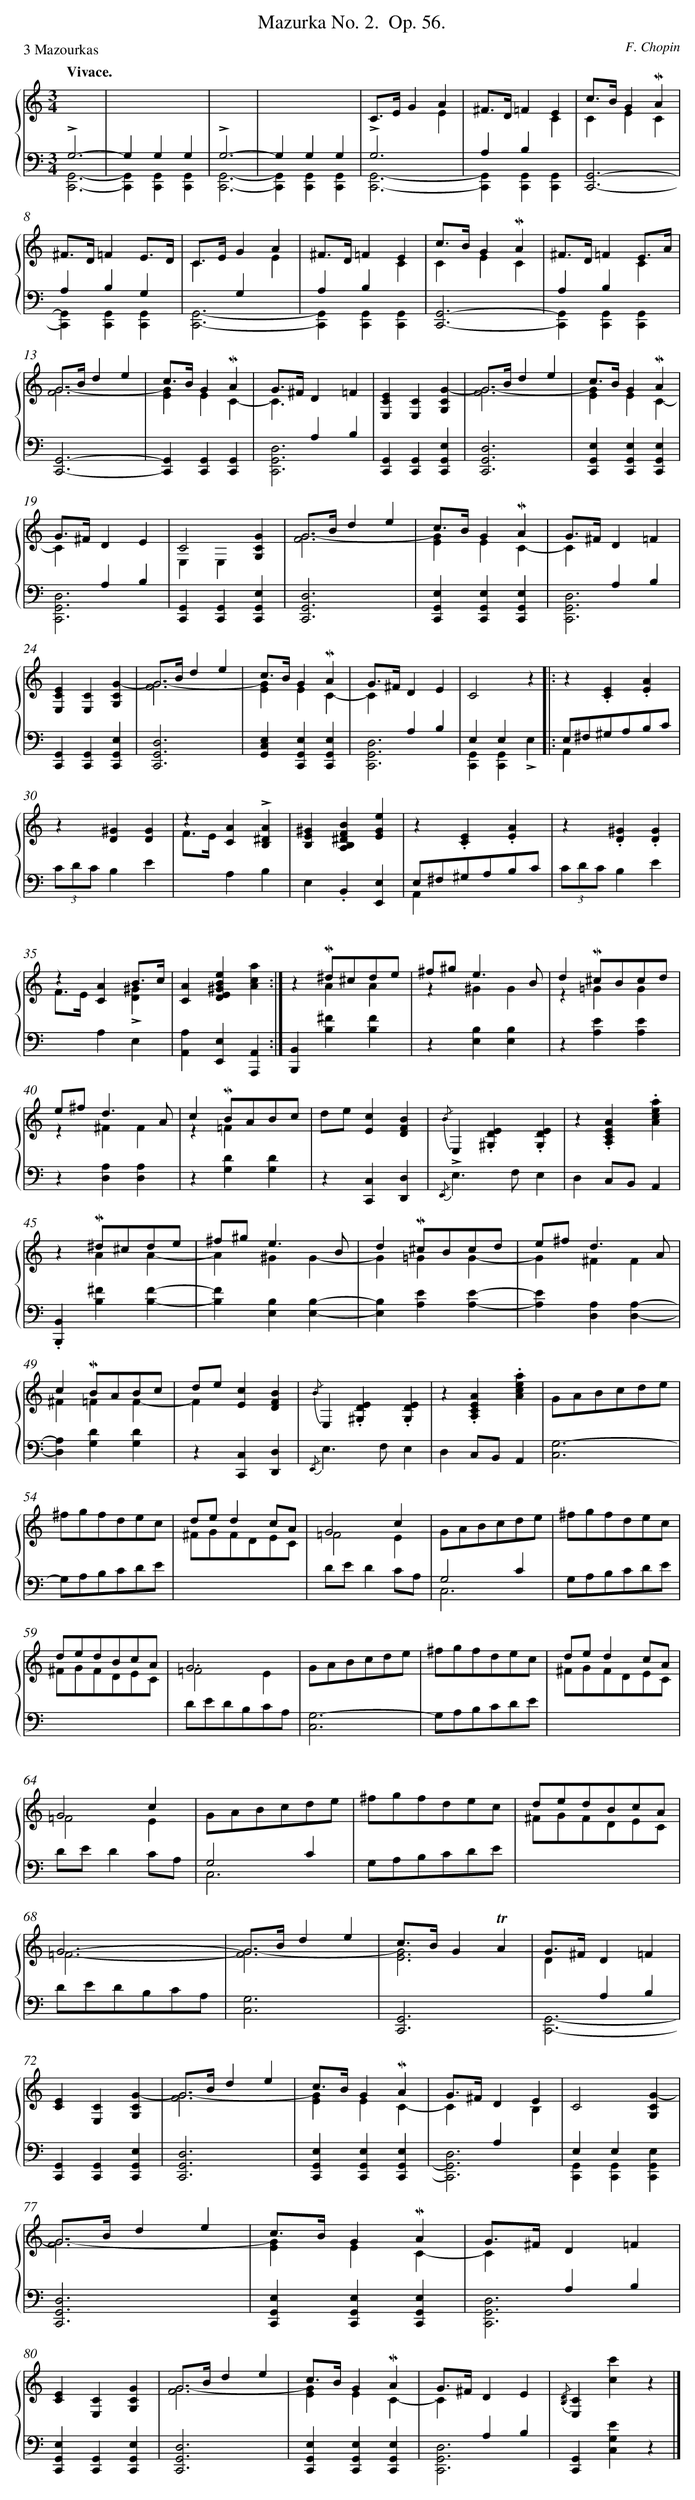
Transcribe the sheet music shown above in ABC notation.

X:1
T: Mazurka No. 2.	 Op. 56.
C: F. Chopin
L: 1/4
M: 3/4
P: 3 Mazourkas
Q: "Vivace."
%%staves {1 2}
V: 1 clef=treble
V: 2 clef=bass
K: C
[V:1] x3 |
[V:2] !accent!G,3- & [C,,3G,,3]- |
[V:1] x3 |
[V:2] G,G,G, & [C,,G,,][C,,G,,][C,,G,,] |
[V:1] x3 |
[V:2] !accent!G,3- & [C,,3G,,3]- |
[V:1] x3 |
[V:2] G,G,G, & [C,,G,,][C,,G,,][C,,G,,] |
[V:1] C/>E/GA & x2E |
[V:2] !accent!G,3 & [C,,3G,,3]- |
[V:1] ^F/>D/=FE & x2C |
[V:2] A,B,x & [C,,G,,][C,,G,,][C,,G,,] |
[V:1] c/>B/G!mordent!A & CEC |
[V:2] [C,,3G,,3]- |
[V:1] ^F/>D/=FE3//D// |
[V:2] A,B,G, & [C,,G,,][C,,G,,][C,,G,,] |
[V:1] C/>E/GA & CxE |
[V:2] xG,x & [C,,3G,,3]- |
[V:1] ^F/>D/=FE & x2C |
[V:2] A,B,x & [C,,G,,][C,,G,,][C,,G,,] |
[V:1] c/>B/G!mordent!A & CEC |
[V:2] [C,,3G,,3]- |
[V:1] ^F/>D/=FE3//A// & x2C |
[V:2] A,B,x & [C,,G,,][C,,G,,][C,,G,,] |
[V:1] G/>B/de & [F3G3-] |
[V:2] [C,,3G,,3]- |
[V:1] c/>B/G!mordent!A & [EG]EC- |
[V:2] [C,,G,,][C,,G,,][C,,G,,] |
[V:1] G/>^F/D=F & C>xx |
[V:2] xA,B, & [C,,3G,,3D,3] |
[V:1] [E,CE][E,C][G,CG-] |
[V:2] [C,,G,,][C,,G,,][C,,G,,E,] |
[V:1] G/>B/de & [F3G3-] |
[V:2] [C,,3G,,3D,3] |
[V:1] c/>B/G!mordent!A & [EG]EC- |
[V:2] [C,,G,,E,][C,,G,,E,][C,,G,,E,] |
[V:1] G/>^F/DE & Cxx |
[V:2] xA,B, & [C,,3G,,3D,3] |
[V:1] C2[G,CG] & E,E,x |
[V:2] [C,,G,,][C,,G,,][C,,G,,E,] |
[V:1] G/>B/de & [F3G3-] |
[V:2] [C,,3G,,3D,3] |
[V:1] c/>B/G!mordent!A & [EG]EC- |
[V:2] [C,,G,,E,][C,,G,,E,][C,,G,,E,] |
[V:1] G/>^F/D=F & Cxx |
[V:2] xA,B, & [C,,3G,,3D,3] |
[V:1] [E,CE][E,C][G,CG-] |
[V:2] [C,,G,,][C,,G,,][C,,G,,E,] |
[V:1] G/>B/de & [F3G3-] |
[V:2] [C,,3G,,3D,3] |
[V:1] c/>B/G!mordent!A & [EG]EC- |
[V:2] [C,G,,E,][C,,G,,E,][C,,G,,E,] |
[V:1] G/>^F/DE & Cxx |
[V:2] xA,B, & [C,,3G,,3D,3] |
[V:1] C2z ]|:
[V:2] E,E,x & [C,,G,,][C,,G,,]!accent!E, ]|:
[V:1] z.[CE].[EA] |
[V:2] E,/^F,/^G,/A,/B,/C/ & A,,x2 |
[V:1] z[D^G][DG] |
[V:2] (3C/D/C/B,E |
[V:1] z[CA]!accent![B,^DA] & F/>E/x2 |
[V:2] xA,B, |
[V:1] [B,E^G][A,B,^DFB][EGe] |
[V:2] E,.B,,[E,,E,] |
[V:1] z.[CE].[EA] |
[V:2] E,/^F,/^G,/A,/B,/C/ & A,,x2 |
[V:1] z.[D^G].[DG] |
[V:2] (3C/D/C/B,E |
[V:1] z[CA]B3//c// & F/>E/x!accent![D^G] |
[V:2] xA,E, |
[V:1] [CA][DE^GBe][Aca] :|]
[V:2] [A,,A,][E,,E,][A,,,A,,] :|]
[V:1] x!mordent!^d/^c/d/e/ & zAA |
[V:2] [B,,,B,,][B,^F][B,F] |
[V:1] ^f/^g<eB/ & z^GG |
[V:2] z[E,B,][E,B,] |
[V:1] d!mordent!^c/B/c/d/ & z=GG |
[V:2] z[A,E][A,E] |
[V:1] e/^f<dA/ & z^FF |
[V:2] z[D,A,][D,A,] |
[V:1] c!mordent!B/A/B/c/ & z=Fx |
[V:2] z[G,D][G,D] |
[V:1] d/e/[Ec][DFB] |
[V:2] z[C,,C,][D,,D,] |
[V:1] {/B}E,.[^G,DE].[G,DE] |
[V:2] {/E,,}!accent!E,>F,E, |
[V:1] z.[A,CEA].[Acea] |
[V:2] D,C,/B,,/A,, |
[V:1] x!mordent!^d/^c/d/e/ & zAA- |
[V:2] .[B,,,B,,][B,^F][B,F]- |
[V:1] ^f/^g<eB/ & A^GG- |
[V:2] [B,F][E,B,][E,B,]- |
[V:1] d!mordent!^c/B/c/d/ & G=GG- |
[V:2] [E,B,][A,E][A,E]- |
[V:1] e/^f<dA/ & G^FF |
[V:2] [A,E][D,A,][D,A,]- |
[V:1] c!mordent!B/A/B/c/ & ^F=FF- |
[V:2] [D,A,][G,D][G,D] |
[V:1] d/e/[Ec][DFB] & Fx2 |
[V:2] z[C,,C,][D,,D,] |
[V:1] {/B}E,.[^G,DE].[G,DE] |
[V:2] {/E,,}E,>F,E, |
[V:1] z.[A,CEA].[Acea] |
[V:2] D,C,/B,,/A,, |
[V:1] G/A/B/c/d/e/ |
[V:2] [C,3G,3-] |
[V:1] ^f/g/f/d/e/c/ |
[V:2] G,/A,/B,/C/D/E/ |
[V:1] d/e/dc/A/ & ^F/G/F/D/E/C/ |
[V:2] x3 |
[V:1] G2c & =F2E |
[V:2] D/E/DC/A,/ |
[V:1] G/A/B/c/d/e/ |
[V:2] G,2C & C,3 |
[V:1] ^f/g/f/d/e/c/ |
[V:2] G,/A,/B,/C/D/E/ |
[V:1] d/e/d/B/c/A/ & ^F/G/F/D/E/C/ |
[V:2] x3 |
[V:1] G3 & =F2E |
[V:2] D/E/D/B,/C/A,/ |
[V:1] G/A/B/c/d/e/ |
[V:2] [C,3G,3-] |
[V:1] ^f/g/f/d/e/c/ |
[V:2] G,/A,/B,/C/D/E/ |
[V:1] d/e/dc/A/ & ^F/G/F/D/E/C/ |
[V:2] x3 |
[V:1] G2c & =F2E |
[V:2] D/E/DC/A,/ |
[V:1] G/A/B/c/d/e/ |
[V:2] G,2C & C,3 |
[V:1] ^f/g/f/d/e/c/ |
[V:2] G,/A,/B,/C/D/E/ |
[V:1] d/e/d/B/c/A/ & ^F/G/F/D/E/C/ |
[V:2] x3 |
[V:1] G3- & =F3- |
[V:2] D/E/D/B,/C/A,/ |
[V:1] G/>B/de & [F3G3-] |
[V:2] [C,3G,3] |
[V:1] c/>B/G!trill!A & [E3G3] |
[V:2] [C,,3G,,3]- |
[V:1] G/>^F/D=F & Dxx |
[V:2] xA,B, & [C,,3G,,3]- |
[V:1] [CE][E,C][G,CG-] |
[V:2] [C,,G,,][C,,G,,][C,,G,,E,] |
[V:1] G/>B/de & [F3G3-] |
[V:2] [C,,3G,,3D,3] |
[V:1] c/>B/G!mordent!A & [EG]EC- |
[V:2] [C,,G,,E,][C,,G,,E,][C,,G,,E,] |
[V:1] G/>^F/DE & CxB, |
[V:2] xA,x & [C,,3G,,3D,3] |
[V:1] C2[G,CG-] |
[V:2] E,E,x & [C,,G,,][C,,G,,][C,,G,,E,] |
[V:1] G/>B/de & [F3G3-] |
[V:2] [C,,3G,,3D,3] |
[V:1] c/>B/G!mordent!A & [EG]EC- |
[V:2] [C,,G,,E,][C,,G,,E,][C,,G,,E,] |
[V:1] G/>^F/D=F & Cxx |
[V:2] xA,B, & [C,,3G,,3D,3] |
[V:1] [CE][E,C][G,CG] |
[V:2] [C,,G,,E,][C,,G,,][C,,G,,E,] |
[V:1] G/>B/de & [F3G3-] |
[V:2] [C,,3G,,3D,3] |
[V:1] c/>B/G!mordent!A & [EG]EC- |
[V:2] [C,,G,,E,][C,,G,,E,][C,,G,,E,] |
[V:1] G/>^F/DE & Cxx |
[V:2] xA,B, & [C,,3G,,3D,3] |
[V:1] {/[B,D]}[E,C][cc']z |]
[V:2] [C,,G,,][C,G,E]z |]
